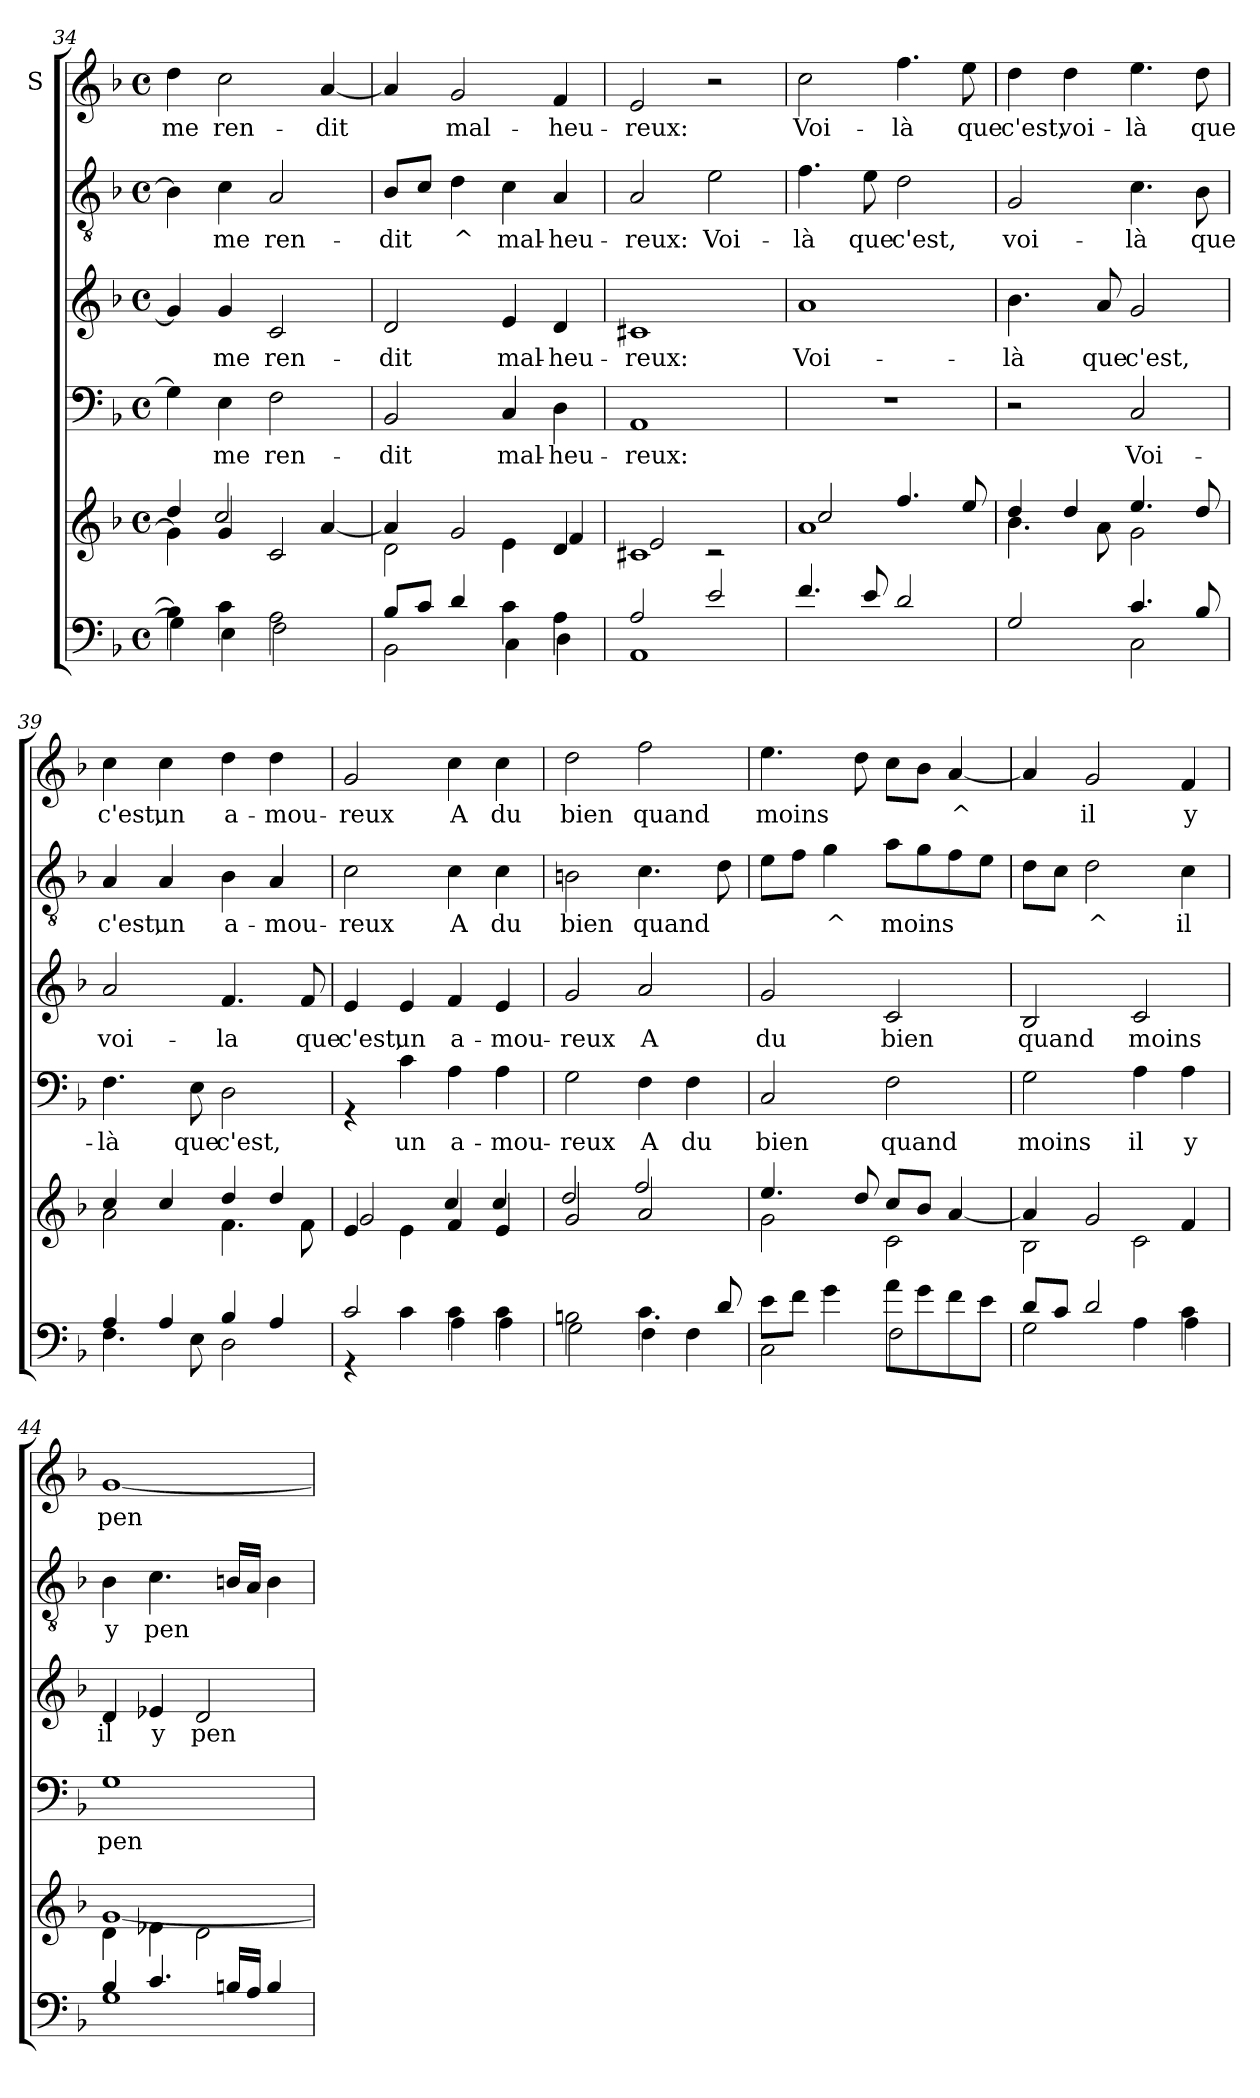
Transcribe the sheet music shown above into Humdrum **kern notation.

**kern	**kern	**kern	**text	**kern	**text	**kern	**text	**kern	**text
*part6	*part5	*part4	*part4	*part3	*part3	*part2	*part2	*part1	*part1
*staff6	*staff5	*staff4	*staff4	*staff3	*staff3	*staff2	*staff2	*staff1	*staff1
*	*	*	*	*	*	*	*	*I"S	*
*clefF4	*clefG2	*clefF4	*	*clefG2	*	*clefGv2	*	*clefG2	*
*k[b-]	*k[b-]	*k[b-]	*	*k[b-]	*	*k[b-]	*	*k[b-]	*
*F:	*F:	*F:	*	*F:	*	*F:	*	*F:	*
*M4/4	*M4/4	*M4/4	*	*M4/4	*	*M4/4	*	*M4/4	*
*met(c)	*met(c)	*met(c)	*	*met(c)	*	*met(c)	*	*met(c)	*
=34	=34	=34	=34	=34	=34	=34	=34	=34	=34
*^	*^	*	*	*	*	*	*	*	*
!	!	!	!	!	!	!	!	!	!	!	!LO:LY:b
4B\]	4G\]	4g\]	4dd/	4G\]	.	4g/]	.	4B\]	.	4dd\	me
!	!	!	!	!	!LO:LY:b	!	!LO:LY:b	!	!LO:LY:b	!	!LO:LY:b
4c\	4E\	4g/	2cc/	4E\	me	4g/	me	4c\	me	2cc\	ren-
!	!	!	!	!	!LO:LY:b	!	!LO:LY:b	!	!LO:LY:b	!	!
2A\	2F\	2c/	.	2F\	ren-	2c/	ren-	2A/	ren-	.	.
!	!	!	!	!	!	!	!	!	!	!	!LO:LY:b
.	.	.	[<4a/	.	.	.	.	.	.	[<4a/	-dit
=35	=35	=35	=35	=35	=35	=35	=35	=35	=35	=35	=35
!	!	!	!	!	!LO:LY:b	!	!LO:LY:b	!	!LO:LY:b	!	!
8B-/L	2BB-\	2d\	4a/]	2BB-/	-dit	2d/	-dit	8B-/L	-dit	4a/]	.
8c/J	.	.	.	.	.	.	.	8c/J	.	.	.
!	!	!	!	!	!	!	!	!	!LO:LY:b	!	!LO:LY:b
4d/	.	.	2g/	.	.	.	.	4d\	^	2g/	mal-
!	!	!	!	!	!LO:LY:b	!	!LO:LY:b	!	!LO:LY:b	!	!
4c\	4C\	4e\	.	4C/	mal-	4e/	mal-	4c\	mal-	.	.
!	!	!	!	!	!LO:LY:b	!	!LO:LY:b	!	!LO:LY:b	!	!LO:LY:b
4A\	4D\	4d/	4f/	4D\	-heu-	4d/	-heu-	4A/	-heu-	4f/	-heu-
=36	=36	=36	=36	=36	=36	=36	=36	=36	=36	=36	=36
!	!	!	!	!	!LO:LY:b	!	!LO:LY:b	!	!LO:LY:b	!	!LO:LY:b
2A/	1AA	1c#X	2e/	1AA	-reux:	1c#X	-reux:	2A/	-reux:	2e/	-reux:
!	!	!	!	!	!	!	!	!	!LO:LY:b	!	!
2e/	.	.	2rc	.	.	.	.	2e\	Voi-	2r	.
*v	*v	*	*	*	*	*	*	*	*	*	*
=37	=37	=37	=37	=37	=37	=37	=37	=37	=37	=37
!	!	!	!	!	!	!LO:LY:b	!	!LO:LY:b	!	!LO:LY:b
4.f/	1a	2cc/	1r	.	1a	Voi-	4.f\	-là	2cc\	Voi-
!	!	!	!	!	!	!	!	!LO:LY:b	!	!
8e/	.	.	.	.	.	.	8e\	que	.	.
!	!	!	!	!	!	!	!	!LO:LY:b	!	!LO:LY:b
2d/	.	4.ff/	.	.	.	.	2d\	c'est,	4.ff\	-là
!	!	!	!	!	!	!	!	!	!	!LO:LY:b
.	.	8ee/	.	.	.	.	.	.	8ee\	que
!!LO:LB:g=z
=38	=38	=38	=38	=38	=38	=38	=38	=38	=38	=38
*^	*	*	*	*	*	*	*	*	*	*
!	!	!	!	!	!	!	!LO:LY:b	!	!LO:LY:b	!	!LO:LY:b
2G/	2ryy	4.b-\	4dd/	2r	.	4.b-\	-là	2G/	voi-	4dd\	c'est,
!	!	!	!	!	!	!	!	!	!	!	!LO:LY:b
.	.	.	4dd/	.	.	.	.	.	.	4dd\	voi-
!	!	!	!	!	!	!	!LO:LY:b	!	!	!	!
.	.	8a\	.	.	.	8a/	que	.	.	.	.
!	!	!	!	!	!LO:LY:b	!	!LO:LY:b	!	!LO:LY:b	!	!LO:LY:b
4.c/	2C\	2g\	4.ee/	2C/	Voi-	2g/	c'est,	4.c\	-là	4.ee\	-là
!	!	!	!	!	!	!	!	!	!LO:LY:b	!	!LO:LY:b
8B-/	.	.	8dd/	.	.	.	.	8B-\	que	8dd\	que
=39	=39	=39	=39	=39	=39	=39	=39	=39	=39	=39	=39
!	!	!	!	!	!LO:LY:b	!	!LO:LY:b	!	!LO:LY:b	!	!LO:LY:b
4A/	4.F\	2a\	4cc/	4.F\	-là	2a/	voi-	4A/	c'est,	4cc\	c'est,
!	!	!	!	!	!	!	!	!	!LO:LY:b	!	!LO:LY:b
4A/	.	.	4cc/	.	.	.	.	4A/	un	4cc\	un
!	!	!	!	!	!LO:LY:b	!	!	!	!	!	!
.	8E\	.	.	8E\	que	.	.	.	.	.	.
!	!	!	!	!	!LO:LY:b	!	!LO:LY:b	!	!LO:LY:b	!	!LO:LY:b
4B-/	2D\	4.f\	4dd/	2D\	c'est,	4.f/	-la	4B-\	a-	4dd\	a-
!	!	!	!	!	!	!	!	!	!LO:LY:b	!	!LO:LY:b
4A/	.	.	4dd/	.	.	.	.	4A/	-mou-	4dd\	-mou-
!	!	!	!	!	!	!	!LO:LY:b	!	!	!	!
.	.	8f\	.	.	.	8f/	que	.	.	.	.
=40	=40	=40	=40	=40	=40	=40	=40	=40	=40	=40	=40
!	!	!	!	!	!	!	!LO:LY:b	!	!LO:LY:b	!	!LO:LY:b
2c/	4rGG	4e/	2g/	4rGG	.	4e/	c'est,	2c\	-reux	2g/	-reux
!	!	!	!	!	!LO:LY:b	!	!LO:LY:b	!	!	!	!
.	4c\	4e\	.	4c\	un	4e/	un	.	.	.	.
!	!	!	!	!	!LO:LY:b	!	!LO:LY:b	!	!LO:LY:b	!	!LO:LY:b
4c\	4A\	4f/	4cc/	4A\	a-	4f/	a-	4c\	A	4cc\	A
!	!	!	!	!	!LO:LY:b	!	!LO:LY:b	!	!LO:LY:b	!	!LO:LY:b
4c\	4A\	4e/	4cc/	4A\	-mou-	4e/	-mou-	4c\	du	4cc\	du
=41	=41	=41	=41	=41	=41	=41	=41	=41	=41	=41	=41
!	!	!	!	!	!LO:LY:b	!	!LO:LY:b	!	!LO:LY:b	!	!LO:LY:b
2Bn\	2G\	2g/	2dd/	2G\	-reux	2g/	-reux	2Bn\	bien	2dd\	bien
!	!	!	!	!	!LO:LY:b	!	!LO:LY:b	!	!LO:LY:b	!	!LO:LY:b
4.c\	4F\	2a/	2ff/	4F\	A	2a/	A	4.c\	quand	2ff\	quand
!	!	!	!	!	!LO:LY:b	!	!	!	!	!	!
.	4F\	.	.	4F\	du	.	.	.	.	.	.
8d/	.	.	.	.	.	.	.	8d\	.	.	.
!!LO:LB:g=z
=42	=42	=42	=42	=42	=42	=42	=42	=42	=42	=42	=42
!	!	!	!	!	!LO:LY:b	!	!LO:LY:b	!	!	!	!LO:LY:b
8e\L	2C\	2g\	4.ee/	2C/	bien	2g/	du	8e\L	.	4.ee\	moins
8f\J	.	.	.	.	.	.	.	8f\J	.	.	.
!	!	!	!	!	!	!	!	!	!LO:LY:b	!	!
4g\	.	.	.	.	.	.	.	4g\	^	.	.
.	.	.	8dd/	.	.	.	.	.	.	8dd\	.
!	!	!	!	!	!LO:LY:b	!	!LO:LY:b	!	!LO:LY:b	!	!
8a\L	2F\	2c\	8cc/L	2F\	quand	2c/	bien	8a\L	moins	8cc\L	.
8g\	.	.	8b-/J	.	.	.	.	8g\	.	8b-\J	.
!	!	!	!	!	!	!	!	!	!	!	!LO:LY:b
8f\	.	.	[<4a/	.	.	.	.	8f\	.	[<4a/	^
8e\J	.	.	.	.	.	.	.	8e\J	.	.	.
=43	=43	=43	=43	=43	=43	=43	=43	=43	=43	=43	=43
!	!	!	!	!	!LO:LY:b	!	!LO:LY:b	!	!	!	!
8d/L	2G\	2B-\	4a/]	2G\	moins	2B-/	quand	8d\L	.	4a/]	.
8c/J	.	.	.	.	.	.	.	8c\J	.	.	.
!	!	!	!	!	!	!	!	!	!LO:LY:b	!	!LO:LY:b
2d/	.	.	2g/	.	.	.	.	2d\	^	2g/	il
!	!	!	!	!	!LO:LY:b	!	!LO:LY:b	!	!	!	!
.	4A\	2c\	.	4A\	il	2c/	moins	.	.	.	.
!	!	!	!	!	!LO:LY:b	!	!	!	!LO:LY:b	!	!LO:LY:b
4c\	4A\	.	4f/	4A\	y	.	.	4c\	il	4f/	y
=44	=44	=44	=44	=44	=44	=44	=44	=44	=44	=44	=44
!	!	!	!	!	!LO:LY:b	!	!LO:LY:b	!	!LO:LY:b	!	!LO:LY:b
4B-/	1G	4d\	[<1g	1G	pen-	4d/	il	4B-\	y	[<1g	pen-
!	!	!	!	!	!	!	!LO:LY:b	!	!LO:LY:b	!	!
4.c/	.	4e-X\	.	.	.	4e-X/	y	4.c\	pen	.	.
!	!	!	!	!	!	!	!LO:LY:b	!	!	!	!
.	.	2d\	.	.	.	2d/	pen-	.	.	.	.
16Bn/LL	.	.	.	.	.	.	.	16Bn/LL	.	.	.
16A/JJ	.	.	.	.	.	.	.	16A/JJ	.	.	.
4B/	.	.	.	.	.	.	.	4B\	.	.	.
*v	*v	*	*	*	*	*	*	*	*	*	*
*	*v	*v	*	*	*	*	*	*	*	*
=	=	=	=	=	=	=	=	=	=
*-	*-	*-	*-	*-	*-	*-	*-	*-	*-
